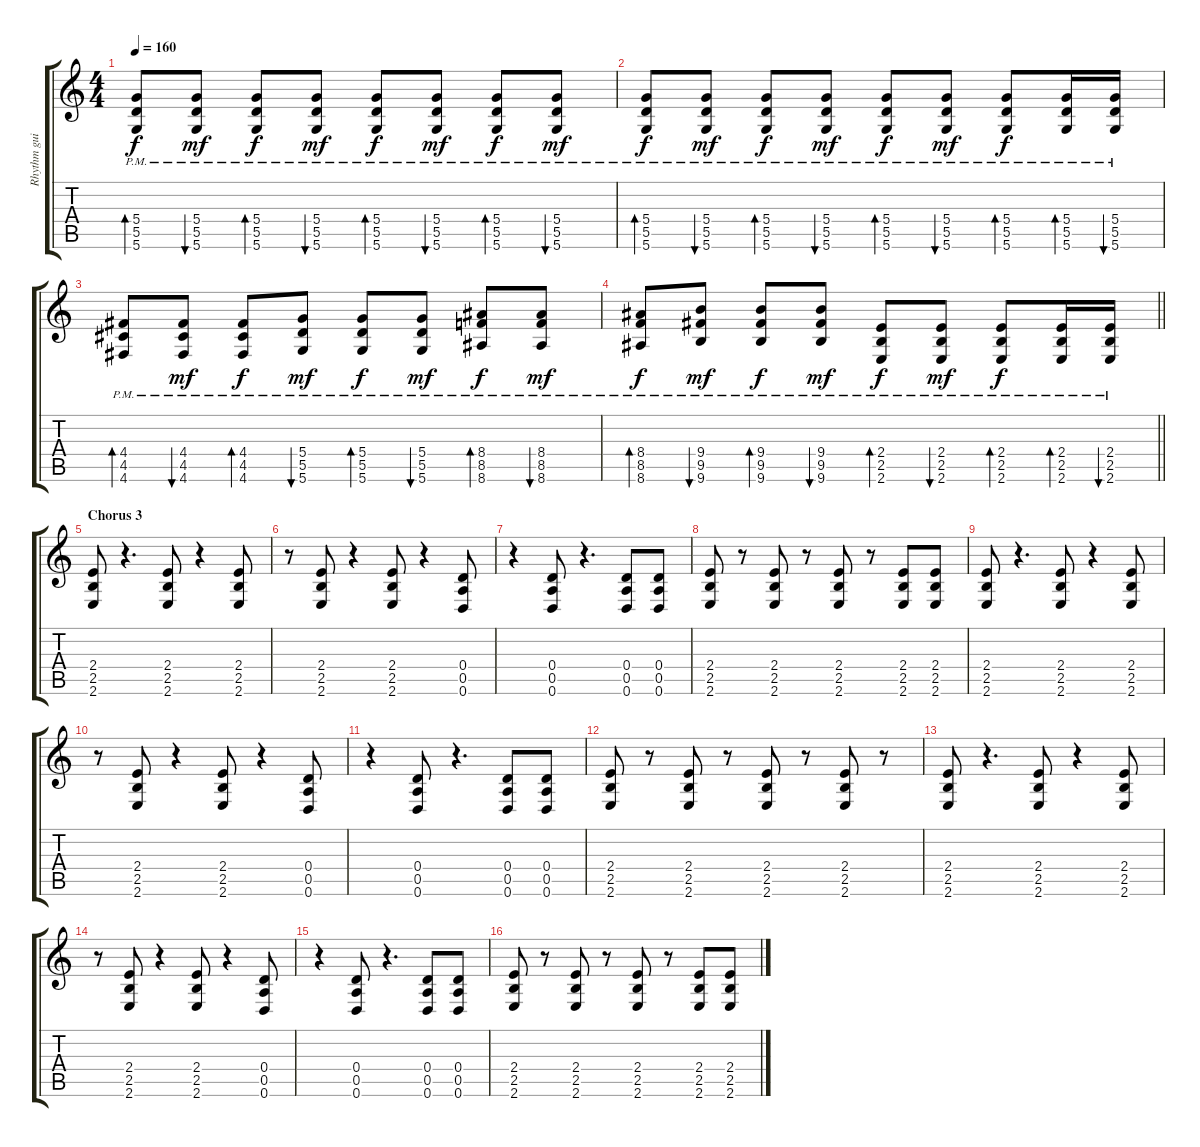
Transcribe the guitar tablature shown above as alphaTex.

\track ("Rhythm guitar" "Rhythm gui") {instrument acousticguitarsteel}
\staff {score tabs}
\tuning (E4 B3 G3 D3 A2 D2) {hide}
\ts (4 4)
\tempo 160
\clef g2
\ks c
(5.4{pm} 5.5{pm} 5.6{pm}).8{bd 60 dy f} (5.4{pm} 5.5{pm} 5.6{pm}).8{bu 60 dy mf} (5.4{pm} 5.5{pm} 5.6{pm}).8{bd 60 dy f} (5.4{pm} 5.5{pm} 5.6{pm}).8{bu 60 dy mf} (5.4{pm} 5.5{pm} 5.6{pm}).8{bd 60 dy f} (5.4{pm} 5.5{pm} 5.6{pm}).8{bu 60 dy mf} (5.4{pm} 5.5{pm} 5.6{pm}).8{bd 60 dy f} (5.4{pm} 5.5{pm} 5.6{pm}).8{bu 60 dy mf} |
(5.4{pm} 5.5{pm} 5.6{pm}).8{bd 60 dy f} (5.4{pm} 5.5{pm} 5.6{pm}).8{bu 60 dy mf} (5.4{pm} 5.5{pm} 5.6{pm}).8{bd 60 dy f} (5.4{pm} 5.5{pm} 5.6{pm}).8{bu 60 dy mf} (5.4{pm} 5.5{pm} 5.6{pm}).8{bd 60 dy f} (5.4{pm} 5.5{pm} 5.6{pm}).8{bu 60 dy mf} (5.4{pm} 5.5{pm} 5.6{pm}).8{bd 60 dy f} (5.4{pm} 5.5{pm} 5.6{pm}).16{bd 60} (5.4{pm} 5.5{pm} 5.6{pm}).16{bu 60} |
(4.4{pm} 4.5{pm} 4.6{pm}).8{bd 60} (4.4{pm} 4.5{pm} 4.6{pm}).8{bu 60 dy mf} (4.4{pm} 4.5{pm} 4.6{pm}).8{bd 60 dy f} (5.4{pm} 5.5{pm} 5.6{pm}).8{bu 60 dy mf} (5.4{pm} 5.5{pm} 5.6{pm}).8{bd 60 dy f} (5.4{pm} 5.5{pm} 5.6{pm}).8{bu 60 dy mf} (8.4{pm} 8.5{pm} 8.6{pm}).8{bd 60 dy f} (8.4{pm} 8.5{pm} 8.6{pm}).8{bu 60 dy mf} |
\barLineRight lightlight
(8.4{pm} 8.5{pm} 8.6{pm}).8{bd 60 dy f} (9.4{pm} 9.5{pm} 9.6{pm}).8{bu 60 dy mf} (9.4{pm} 9.5{pm} 9.6{pm}).8{bd 60 dy f} (9.4{pm} 9.5{pm} 9.6{pm}).8{bu 60 dy mf} (2.4{pm} 2.5{pm} 2.6{pm}).8{bd 60 dy f} (2.4{pm} 2.5{pm} 2.6{pm}).8{bu 60 dy mf} (2.4{pm} 2.5{pm} 2.6{pm}).8{bd 60 dy f} (2.4{pm} 2.5{pm} 2.6{pm}).16{bd 60} (2.4{pm} 2.5{pm} 2.6{pm}).16{bu 60} |
\section ("" "Chorus 3")
(2.4 2.5 2.6).8 r.4{d} (2.4 2.5 2.6).8 r.4 (2.4 2.5 2.6).8 |
r.8 (2.4 2.5 2.6).8 r.4 (2.4 2.5 2.6).8 r.4 (0.4 0.5 0.6).8 |
r.4 (0.4 0.5 0.6).8 r.4{d} (0.4 0.5 0.6).8 (0.4 0.5 0.6).8 |
(2.4 2.5 2.6).8 r.8 (2.4 2.5 2.6).8 r.8 (2.4 2.5 2.6).8 r.8 (2.4 2.5 2.6).8 (2.4 2.5 2.6).8 |
(2.4 2.5 2.6).8 r.4{d} (2.4 2.5 2.6).8 r.4 (2.4 2.5 2.6).8 |
r.8 (2.4 2.5 2.6).8 r.4 (2.4 2.5 2.6).8 r.4 (0.4 0.5 0.6).8 |
r.4 (0.4 0.5 0.6).8 r.4{d} (0.4 0.5 0.6).8 (0.4 0.5 0.6).8 |
(2.4 2.5 2.6).8 r.8 (2.4 2.5 2.6).8 r.8 (2.4 2.5 2.6).8 r.8 (2.4 2.5 2.6).8 r.8 |
(2.4 2.5 2.6).8 r.4{d} (2.4 2.5 2.6).8 r.4 (2.4 2.5 2.6).8 |
r.8 (2.4 2.5 2.6).8 r.4 (2.4 2.5 2.6).8 r.4 (0.4 0.5 0.6).8 |
r.4 (0.4 0.5 0.6).8 r.4{d} (0.4 0.5 0.6).8 (0.4 0.5 0.6).8 |
(2.4 2.5 2.6).8 r.8 (2.4 2.5 2.6).8 r.8 (2.4 2.5 2.6).8 r.8 (2.4 2.5 2.6).8 (2.4 2.5 2.6).8
